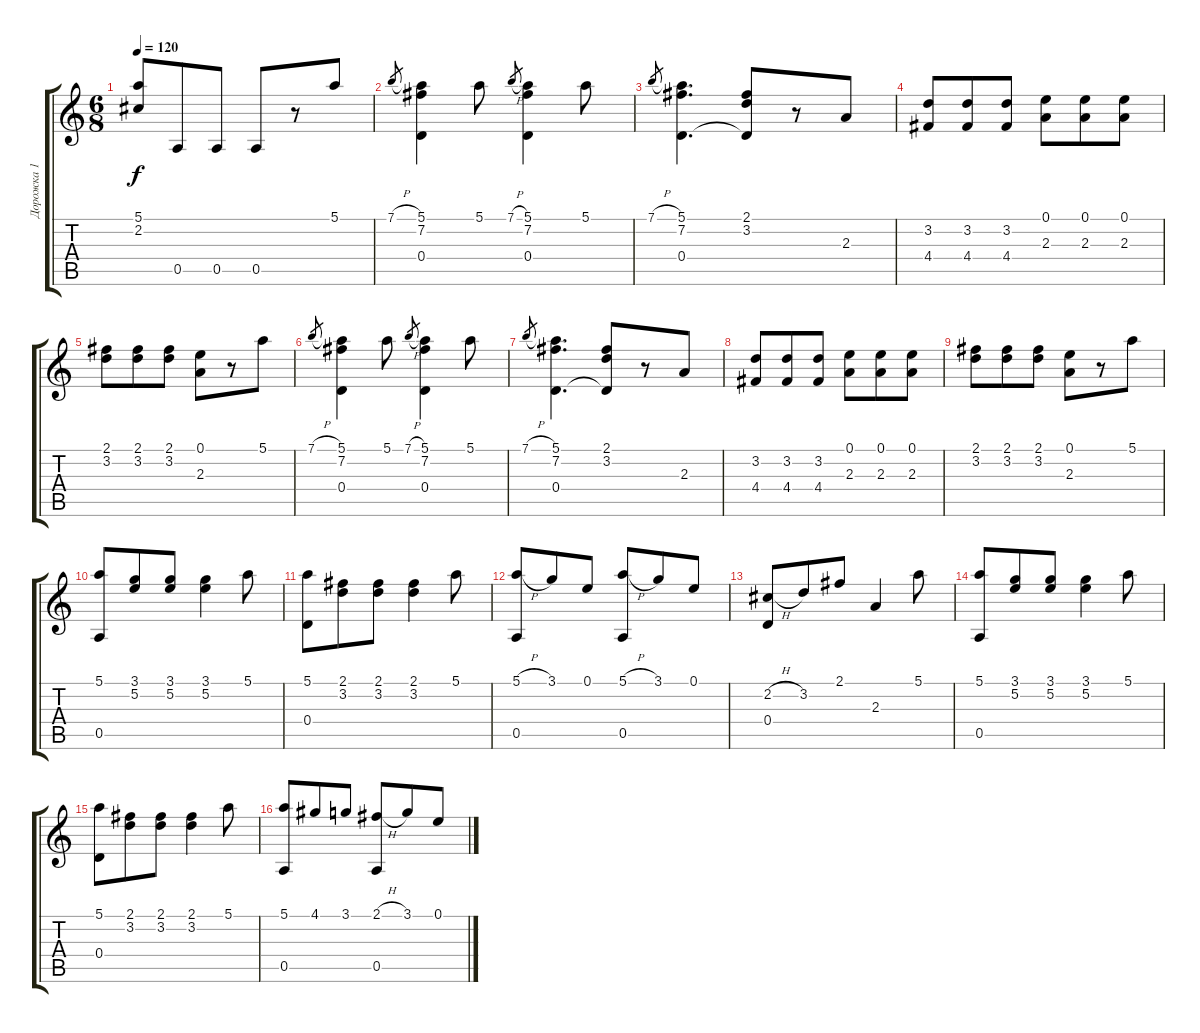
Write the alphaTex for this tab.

\track ("Дорожка 1" "Дорожка 1") {instrument acousticguitarnylon}
\staff {score tabs}
\tuning (E4 B3 G3 D3 A2 E2) {hide}
\ts (6 8)
\tempo 120
\clef g2
\ks c
(5.1 2.2).8{dy f} 0.5.8 0.5.8 0.5.8 r.8 5.1.8 |
7.1{h}.8{gr} (5.1 7.2 0.4).4 5.1.8 7.1{h}.8{gr} (5.1 7.2 0.4).4 5.1.8 |
7.1{h}.8{gr} (5.1 7.2 0.4).4{d} (2.1 3.2 0.4{t}).8 r.8 2.3.8 |
(3.2 4.4).8 (3.2 4.4).8 (3.2 4.4).8 (0.1 2.3).8 (0.1 2.3).8 (0.1 2.3).8 |
(2.1 3.2).8 (2.1 3.2).8 (2.1 3.2).8 (0.1 2.3).8 r.8 5.1.8 |
7.1{h}.8{gr} (5.1 7.2 0.4).4 5.1.8 7.1{h}.8{gr} (5.1 7.2 0.4).4 5.1.8 |
7.1{h}.8{gr} (5.1 7.2 0.4).4{d} (2.1 3.2 0.4{t}).8 r.8 2.3.8 |
(3.2 4.4).8 (3.2 4.4).8 (3.2 4.4).8 (0.1 2.3).8 (0.1 2.3).8 (0.1 2.3).8 |
(2.1 3.2).8 (2.1 3.2).8 (2.1 3.2).8 (0.1 2.3).8 r.8 5.1.8 |
(5.1 0.5).8 (3.1 5.2).8 (3.1 5.2).8 (3.1 5.2).4 5.1.8 |
(5.1 0.4).8 (2.1 3.2).8 (2.1 3.2).8 (2.1 3.2).4 5.1.8 |
(5.1{h} 0.5).8 3.1.8 0.1.8 (5.1{h} 0.5).8 3.1.8 0.1.8 |
(2.2{h} 0.4).8 3.2.8 2.1.8 2.3.4 5.1.8 |
(5.1 0.5).8 (3.1 5.2).8 (3.1 5.2).8 (3.1 5.2).4 5.1.8 |
(5.1 0.4).8 (2.1 3.2).8 (2.1 3.2).8 (2.1 3.2).4 5.1.8 |
(5.1 0.5).8 4.1.8 3.1.8 (2.1{h} 0.5).8 3.1.8 0.1.8
